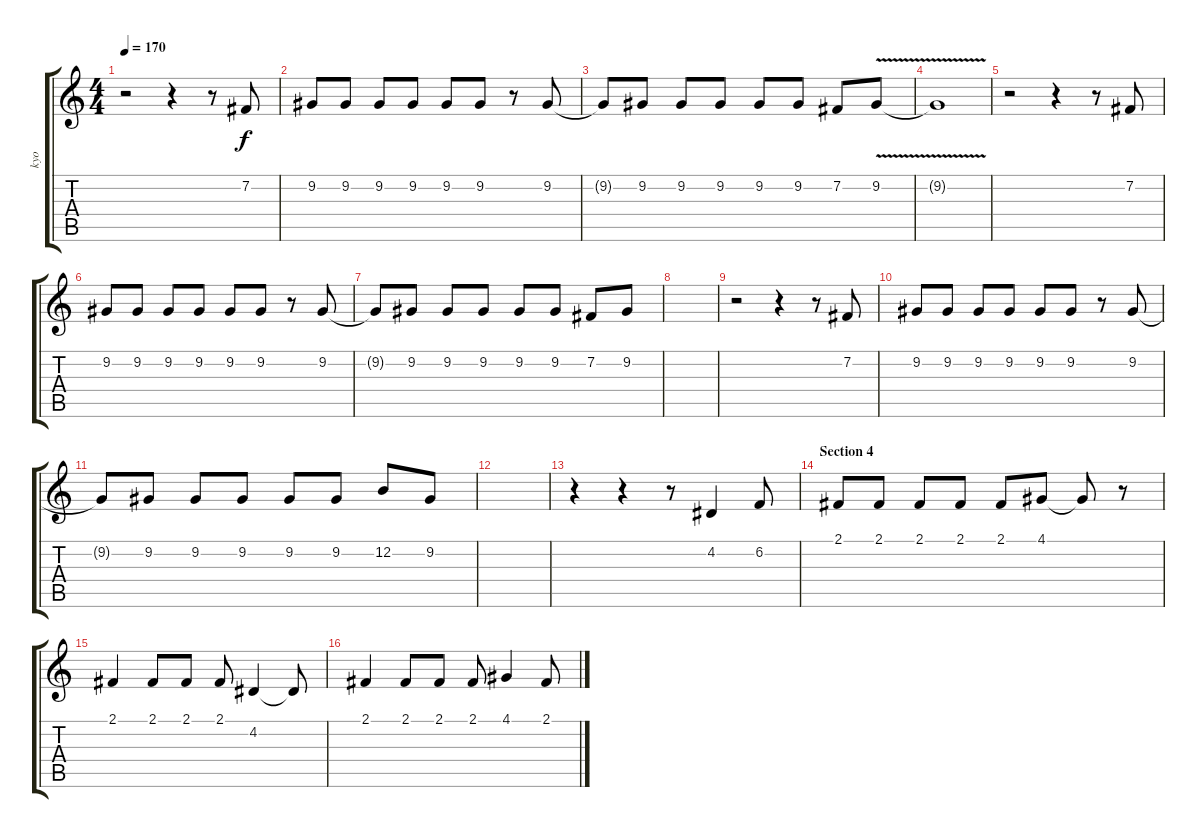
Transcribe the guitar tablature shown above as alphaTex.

\track ("kyo" "kyo") {instrument voiceoohs}
\staff {score tabs}
\tuning (E4 B3 G3 D3 A2 E2) {hide}
\ts (4 4)
\tempo 170
\clef g2
\ks c
r.2{dy f} r.4 r.8 7.2.8 |
9.2.8 9.2.8 9.2.8 9.2.8 9.2.8 9.2.8 r.8 9.2.8 |
9.2{t}.8 9.2.8 9.2.8 9.2.8 9.2.8 9.2.8 7.2.8 9.2{v}.8 |
9.2{t}.1 |
r.2 r.4 r.8 7.2.8 |
9.2.8 9.2.8 9.2.8 9.2.8 9.2.8 9.2.8 r.8 9.2.8 |
9.2{t}.8 9.2.8 9.2.8 9.2.8 9.2.8 9.2.8 7.2.8 9.2.8 |
|
r.2 r.4 r.8 7.2.8 |
9.2.8 9.2.8 9.2.8 9.2.8 9.2.8 9.2.8 r.8 9.2.8 |
9.2{t}.8 9.2.8 9.2.8 9.2.8 9.2.8 9.2.8 12.2.8 9.2.8 |
|
r.4 r.4 r.8 4.2.4 6.2.8 |
\section ("" "Section 4")
2.1.8 2.1.8 2.1.8 2.1.8 2.1.8 4.1.8 4.1{t}.8 r.8 |
2.1.4 2.1.8 2.1.8 2.1.8 4.2.4 4.2{t}.8 |
2.1.4 2.1.8 2.1.8 2.1.8 4.1.4 2.1.8
